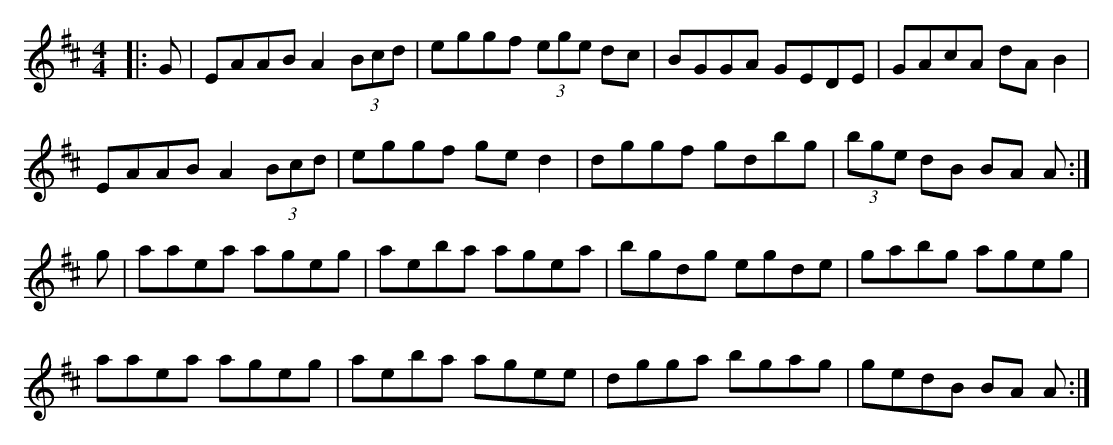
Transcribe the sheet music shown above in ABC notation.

X:1
M:4/4
K:Amix
|:G|EAAB A2 (3Bcd|eggf (3ege dc|BGGA GEDE|GAcA dA B2|
EAAB A2 (3Bcd|eggf ge d2|dggf gdbg|(3bge dB BA A:|
g|aaea ageg|aeba agea|bgdg egde|gabg ageg|
aaea ageg|aeba agee|dgga bgag|gedB BA A:|
